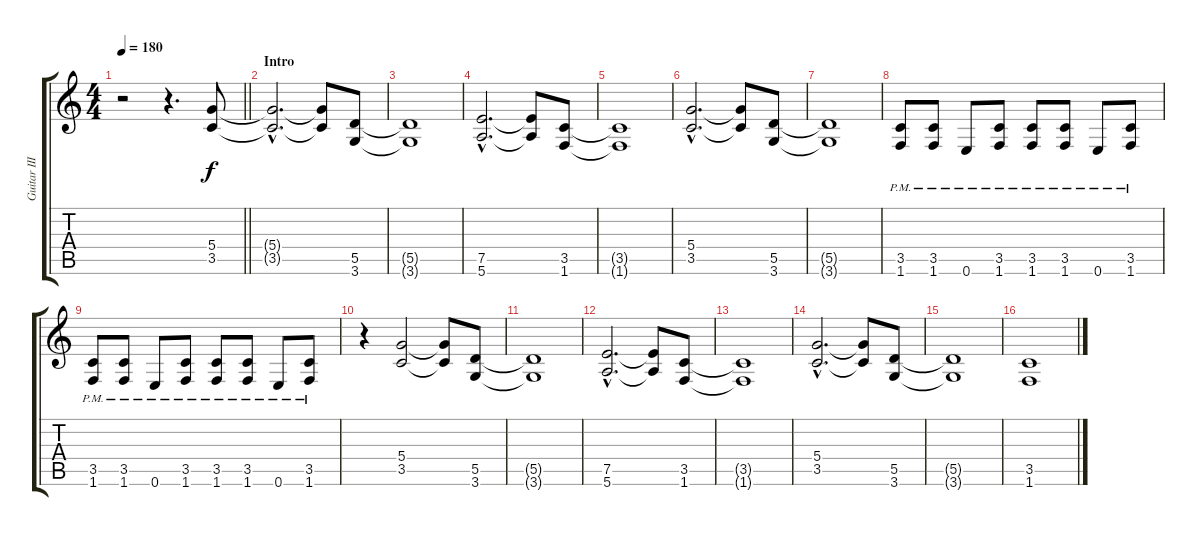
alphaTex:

\track ("Guitar III (Kazuma)" "Guitar III") {instrument distortionguitar}
\staff {score tabs}
\tuning (E4 B3 G3 D3 A2 E2) {hide}
\ts (4 4)
\tempo 180
\clef g2
\barLineRight lightlight
\ks c
r.2{dy f instrument distortionguitar} r.4{d} (5.4 3.5).8 |
\section ("" "Intro")
(5.4{hac t} 3.5{hac t}).2{d} (5.4{t} 3.5{t}).8 (5.5 3.6).8 |
(5.5{t} 3.6{t}).1 |
(7.5{hac} 5.6{hac}).2{d} (7.5{t} 5.6{t}).8 (3.5 1.6).8 |
(3.5{t} 1.6{t}).1 |
(5.4{hac} 3.5{hac}).2{d} (5.4{t} 3.5{t}).8 (5.5 3.6).8 |
(5.5{t} 3.6{t}).1 |
(3.5{pm} 1.6{pm}).8 (3.5{pm} 1.6{pm}).8 0.6{pm}.8 (3.5{pm} 1.6{pm}).8 (3.5{pm} 1.6{pm}).8 (3.5{pm} 1.6{pm}).8 0.6{pm}.8 (3.5{pm} 1.6{pm}).8 |
(3.5{pm} 1.6{pm}).8 (3.5{pm} 1.6{pm}).8 0.6{pm}.8 (3.5{pm} 1.6{pm}).8 (3.5{pm} 1.6{pm}).8 (3.5{pm} 1.6{pm}).8 0.6{pm}.8 (3.5{pm} 1.6{pm}).8 |
r.4 (5.4 3.5).2 (5.4{t} 3.5{t}).8 (5.5 3.6).8 |
(5.5{t} 3.6{t}).1 |
(7.5{hac} 5.6{hac}).2{d} (7.5{t} 5.6{t}).8 (3.5 1.6).8 |
(3.5{t} 1.6{t}).1 |
(5.4{hac} 3.5{hac}).2{d} (5.4{t} 3.5{t}).8 (5.5 3.6).8 |
(5.5{t} 3.6{t}).1 |
(3.5 1.6).1
